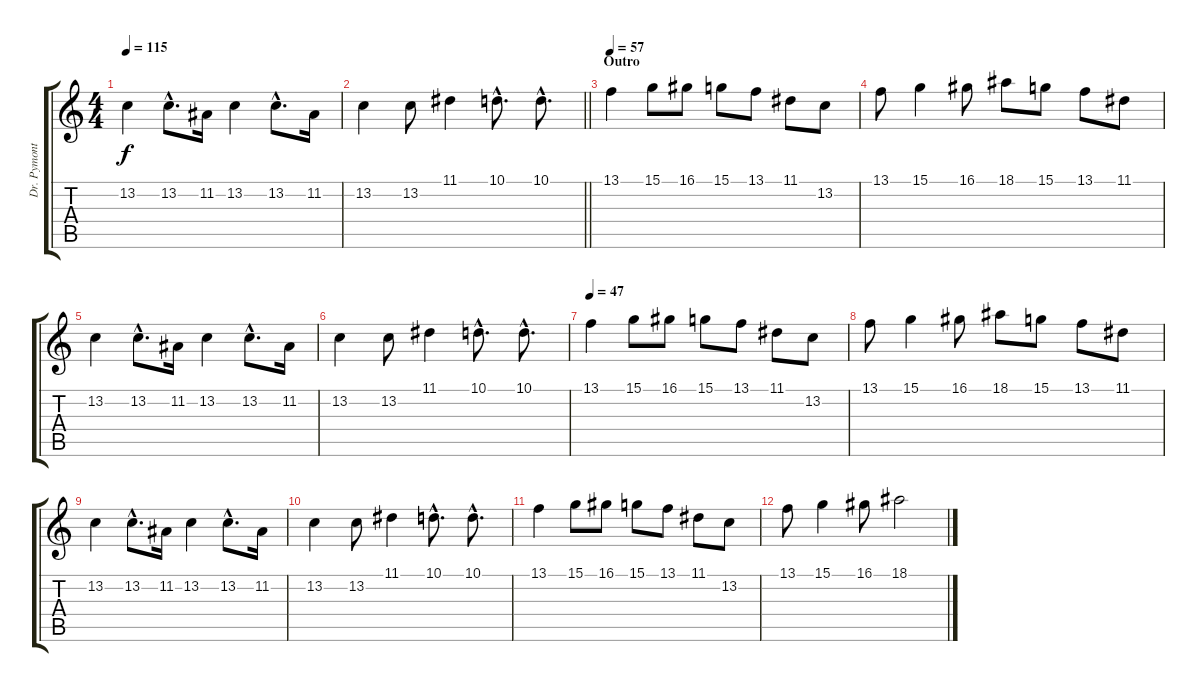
\track ("Dr. Pymonte" "Dr. Pymont") {instrument orchestralharp}
\staff {score tabs}
\tuning (E4 B3 G3 D3 A2 D2) {hide}
\ts (4 4)
\tempo 115
\clef g2
\ks c
13.2.4{dy f} 13.2{hac}.8{d} 11.2.16 13.2.4 13.2{hac}.8{d} 11.2.16 |
\barLineRight lightlight
13.2.4 13.2.8 11.1.4 10.1{hac}.8{d} 10.1{hac}.8{d} |
\section ("" "Outro")
\tempo 57
13.1.4 15.1.8 16.1.8 15.1.8 13.1.8 11.1.8 13.2.8 |
13.1.8 15.1.4 16.1.8 18.1.8 15.1.8 13.1.8 11.1.8 |
13.2.4 13.2{hac}.8{d} 11.2.16 13.2.4 13.2{hac}.8{d} 11.2.16 |
13.2.4 13.2.8 11.1.4 10.1{hac}.8{d} 10.1{hac}.8{d} |
\tempo 47
13.1.4 15.1.8 16.1.8 15.1.8 13.1.8 11.1.8 13.2.8 |
13.1.8 15.1.4 16.1.8 18.1.8 15.1.8 13.1.8 11.1.8 |
13.2.4 13.2{hac}.8{d} 11.2.16 13.2.4 13.2{hac}.8{d} 11.2.16 |
13.2.4 13.2.8 11.1.4 10.1{hac}.8{d} 10.1{hac}.8{d} |
13.1.4 15.1.8 16.1.8 15.1.8 13.1.8 11.1.8 13.2.8 |
13.1.8 15.1.4 16.1.8 18.1.2
